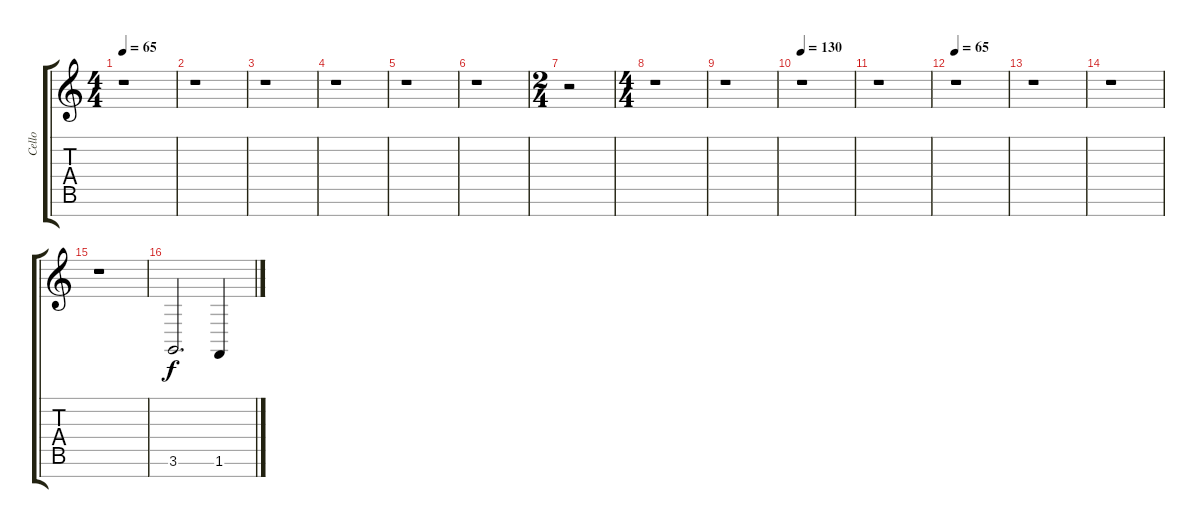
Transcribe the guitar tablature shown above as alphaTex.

\track ("Cello" "Cello") {instrument cello}
\staff {score tabs}
\tuning (E4 B3 G3 D3 A2 E2 B1) {hide}
\ts (4 4)
\tempo 65
\clef g2
\ks c
r.1{dy f} |
r.1 |
r.1 |
r.1 |
r.1 |
r.1 |
\ts (2 4)
r.2 |
\ts (4 4)
r.1 |
r.1 |
\tempo 130
r.1 |
r.1 |
\tempo 65
r.1 |
r.1 |
r.1 |
r.1 |
3.6.2{d} 1.6.4
